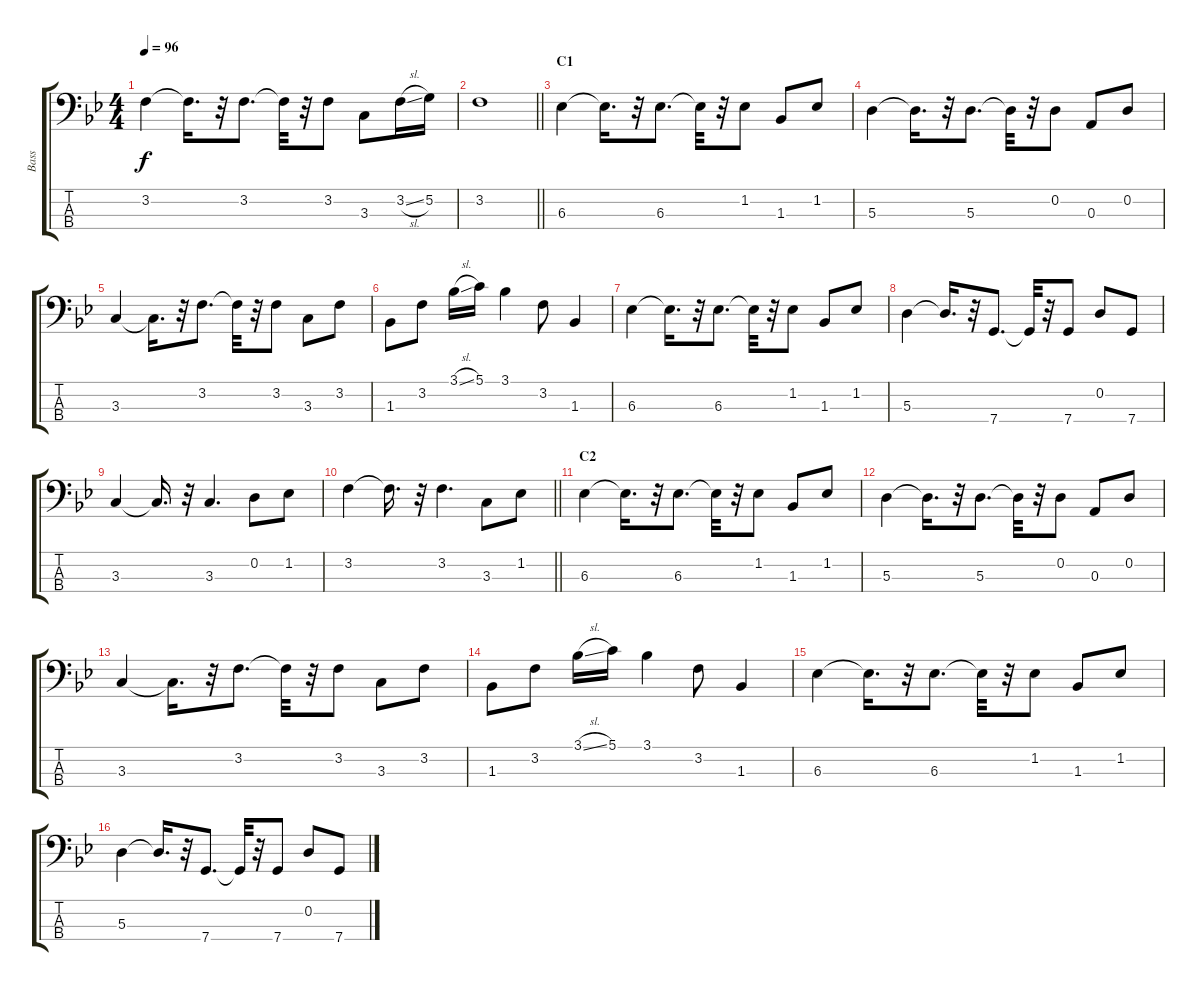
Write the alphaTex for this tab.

\track ("Bass" "Bass") {instrument electricbassfinger}
\staff {score tabs}
\tuning (G2 D2 A1 C1) {hide}
\ts (4 4)
\tempo 96
\clef f4
\ks bb
3.2.4{dy f} 3.2{t}.16{d} r.32 3.2.8{d} 3.2{t}.32 r.32 3.2.8 3.3.8 3.2{sl}.16 5.2.16 |
\barLineRight lightlight
3.2.1 |
\section ("" "C1")
6.3.4 6.3{t}.16{d} r.32 6.3.8{d} 6.3{t}.32 r.32 1.2.8 1.3.8 1.2.8 |
5.3.4 5.3{t}.16{d} r.32 5.3.8{d} 5.3{t}.32 r.32 0.2.8 0.3.8 0.2.8 |
3.3.4 3.3{t}.16{d} r.32 3.2.8{d} 3.2{t}.32 r.32 3.2.8 3.3.8 3.2.8 |
1.3.8 3.2.8 3.1{sl}.16 5.1.16 3.1.4 3.2.8 1.3.4 |
6.3.4 6.3{t}.16{d} r.32 6.3.8{d} 6.3{t}.32 r.32 1.2.8 1.3.8 1.2.8 |
5.3.4 5.3{t}.16{d} r.32 7.4.8{d} 7.4{t}.32 r.32 7.4.8 0.2.8 7.4.8 |
3.3.4 3.3{t}.16{d} r.32 3.3.4{d} 0.2.8 1.2.8 |
\barLineRight lightlight
3.2.4 3.2{t}.16{d} r.32 3.2.4{d} 3.3.8 1.2.8 |
\section ("" "C2")
6.3.4 6.3{t}.16{d} r.32 6.3.8{d} 6.3{t}.32 r.32 1.2.8 1.3.8 1.2.8 |
5.3.4 5.3{t}.16{d} r.32 5.3.8{d} 5.3{t}.32 r.32 0.2.8 0.3.8 0.2.8 |
3.3.4 3.3{t}.16{d} r.32 3.2.8{d} 3.2{t}.32 r.32 3.2.8 3.3.8 3.2.8 |
1.3.8 3.2.8 3.1{sl}.16 5.1.16 3.1.4 3.2.8 1.3.4 |
6.3.4 6.3{t}.16{d} r.32 6.3.8{d} 6.3{t}.32 r.32 1.2.8 1.3.8 1.2.8 |
5.3.4 5.3{t}.16{d} r.32 7.4.8{d} 7.4{t}.32 r.32 7.4.8 0.2.8 7.4.8
